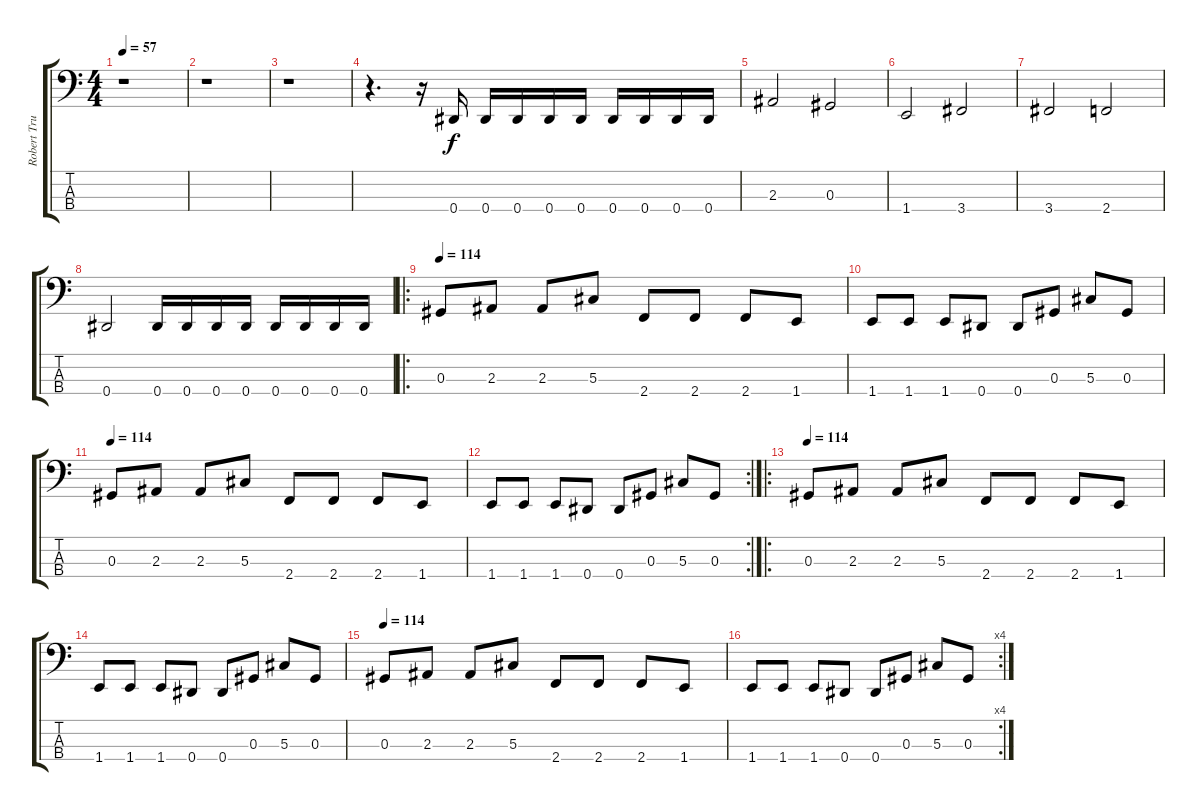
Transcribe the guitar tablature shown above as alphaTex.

\track ("Robert Trujillo" "Robert Tru") {instrument electricbassfinger}
\staff {score tabs}
\tuning (Gb2 Db2 Ab1 Eb1) {hide}
\ts (4 4)
\tempo 57
\clef f4
\ks c
r.1{dy f instrument electricbassfinger} |
r.1 |
r.1 |
r.4{d} r.16 0.4.16 0.4.16 0.4.16 0.4.16 0.4.16 0.4.16 0.4.16 0.4.16 0.4.16 |
2.3.2 0.3.2 |
1.4.2 3.4.2 |
3.4.2 2.4.2 |
0.4.2 0.4.16 0.4.16 0.4.16 0.4.16 0.4.16 0.4.16 0.4.16 0.4.16 |
\ro
\tempo 114
0.3.8 2.3.8 2.3.8 5.3.8 2.4.8 2.4.8 2.4.8 1.4.8 |
1.4.8 1.4.8 1.4.8 0.4.8 0.4.8 0.3.8 5.3.8 0.3.8 |
\tempo 114
0.3.8 2.3.8 2.3.8 5.3.8 2.4.8 2.4.8 2.4.8 1.4.8 |
\rc 2
1.4.8 1.4.8 1.4.8 0.4.8 0.4.8 0.3.8 5.3.8 0.3.8 |
\ro
\tempo 114
0.3.8 2.3.8 2.3.8 5.3.8 2.4.8 2.4.8 2.4.8 1.4.8 |
1.4.8 1.4.8 1.4.8 0.4.8 0.4.8 0.3.8 5.3.8 0.3.8 |
\tempo 114
0.3.8 2.3.8 2.3.8 5.3.8 2.4.8 2.4.8 2.4.8 1.4.8 |
\rc 4
1.4.8 1.4.8 1.4.8 0.4.8 0.4.8 0.3.8 5.3.8 0.3.8
